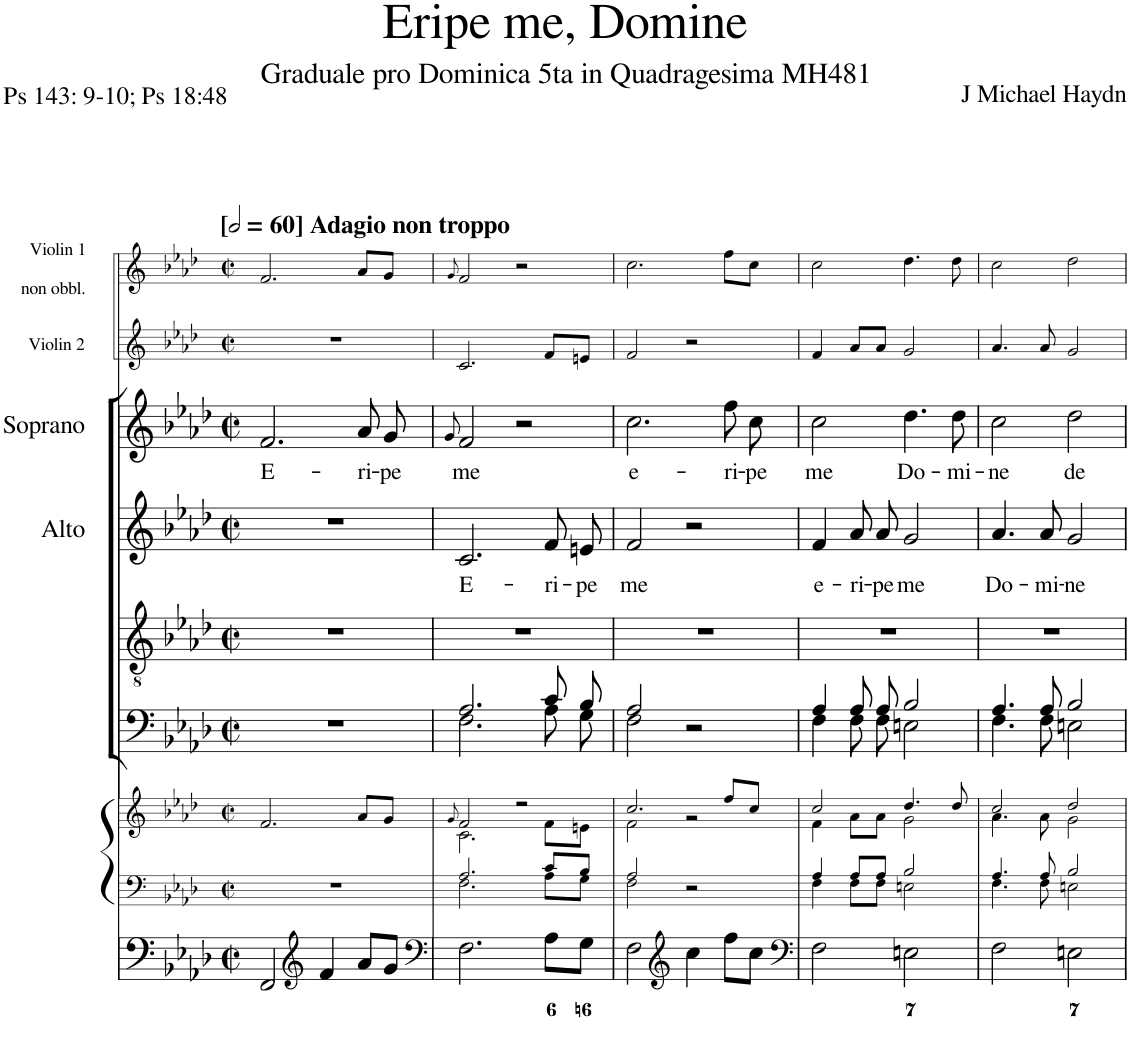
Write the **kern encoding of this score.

**kern	**kern	**kern	**kern	**kern	**kern	**text	**kern	**text	**kern	**kern
*part7	*part7	*part7	*part6	*part5	*part4	*part4	*part3	*part3	*part2	*part1
*staff9	*staff8	*staff7	*staff6	*staff5	*staff4	*staff4	*staff3	*staff3	*staff2	*staff1
*I"Organ	*	*	*I"Voice	*I"Tenor	*I"Alto	*	*I"Soprano	*	*I"Violin 2	*I"Violin 1  non obbl.
*	*	*	*	*	*	*	*	*	*I'Vln	*I'Vln
*	*stria5	*stria5	*	*	*	*	*	*	*stria5	*stria5
*clefF4	*clefF4	*clefG2	*clefF4	*clefGv2	*clefG2	*	*clefG2	*	*clefG2	*clefG2
*k[b-e-a-d-]	*k[b-e-a-d-]	*k[b-e-a-d-]	*k[b-e-a-d-]	*k[b-e-a-d-]	*k[b-e-a-d-]	*	*k[b-e-a-d-]	*	*k[b-e-a-d-]	*k[b-e-a-d-]
*M2/2	*M2/2	*M2/2	*M2/2	*M2/2	*M2/2	*	*M2/2	*	*M2/2	*M2/2
*met(c|)	*met(c|)	*met(c|)	*met(c|)	*met(c|)	*met(c|)	*	*met(c|)	*	*met(c|)	*met(c|)
*MM120	*MM120	*MM120	*MM120	*MM120	*MM120	*	*MM120	*	*MM120	*MM120
=1	=1	=1	=1	=1	=1	=1	=1	=1	=1	=1
!	!	!	!	!	!	!	!	!	!	!LO:TX:a:B:t=[
!	!	!	!	!	!	!	!	!	!	!LO:TX:a:B:t=] Adagio non troppo
!	!	!	!	!	!	!	!	!LO:LY:b	!	!
2FF/	1r	2.f/	1r	1r	1r	.	2.f/	E-	1r	2.f/
*clefG2	*	*	*	*	*	*	*	*	*	*
4f/	.	.	.	.	.	.	.	.	.	.
!	!	!	!	!	!	!	!	!LO:LY:b	!	!
8a-/L	.	8a-/L	.	.	.	.	8a-/L	-ri-	.	8a-/L
!	!	!	!	!	!	!	!	!LO:LY:b	!	!
8g/J	.	8g/J	.	.	.	.	8g/J	-pe	.	8g/J
=2	=2	=2	=2	=2	=2	=2	=2	=2	=2	=2
*clefF4	*	*	*	*	*	*	*	*	*	*
.	.	8qg/	.	.	.	.	8qg/	.	.	8qg/
*	*^	*^	*^	*	*	*	*	*	*	*
!	!	!	!	!	!	!	!	!	!LO:LY:b	!	!LO:LY:b	!	!
2.F\	2.A-/	2.F\	2f/	2.c\	2.A-/	2.F\	1r	2.c/	E-	2f/	me	2.c/	2f/
.	.	.	2r	.	.	.	.	.	.	2r	.	.	2r
!	!	!	!	!	!	!	!	!	!LO:LY:b	!	!	!	!
8A-\L	8c/L	8A-\L	.	8f\L	8c/L	8A-\L	.	8f/L	-ri-	.	.	8f/L	.
!	!	!	!	!	!	!	!	!	!LO:LY:b	!	!	!	!
8G\J	8B-/J	8G\J	.	8en\J	8B-/J	8G\J	.	8en/J	-pe	.	.	8en/J	.
=3	=3	=3	=3	=3	=3	=3	=3	=3	=3	=3	=3	=3	=3
!	!	!	!	!	!	!	!	!	!LO:LY:b	!	!LO:LY:b	!	!
2F\	2A-/	2F\	2.cc/	2f\	2A-/	2F\	1r	2f/	me	2.cc\	e-	2f/	2.cc\
*clefG2	*	*	*	*	*	*	*	*	*	*	*	*	*
4cc\	2r	2ryy	.	2r	2r	2ryy	.	2r	.	.	.	2r	.
!	!	!	!	!	!	!	!	!	!	!	!LO:LY:b	!	!
8ff\L	.	.	8ff/L	.	.	.	.	.	.	8ff\L	-ri-	.	8ff\L
!	!	!	!	!	!	!	!	!	!	!	!LO:LY:b	!	!
8cc\J	.	.	8cc/J	.	.	.	.	.	.	8cc\J	-pe	.	8cc\J
=4	=4	=4	=4	=4	=4	=4	=4	=4	=4	=4	=4	=4	=4
*clefF4	*	*	*	*	*	*	*	*	*	*	*	*	*
!	!	!	!	!	!	!	!	!	!LO:LY:b	!	!LO:LY:b	!	!
2F\	4A-/	4F\	2cc/	4f\	4A-/	4F\	1r	4f/	e-	2cc\	me	4f/	2cc\
!	!	!	!	!	!	!	!	!	!LO:LY:b	!	!	!	!
.	8A-/L	8F\L	.	8a-\L	8A-/L	8F\L	.	8a-/L	-ri-	.	.	8a-/L	.
!	!	!	!	!	!	!	!	!	!LO:LY:b	!	!	!	!
.	8A-/J	8F\J	.	8a-\J	8A-/J	8F\J	.	8a-/J	-pe	.	.	8a-/J	.
!	!	!	!	!	!	!	!	!	!LO:LY:b	!	!LO:LY:b	!	!
2En\	2B-/	2En\	4.dd-/	2g\	2B-/	2En\	.	2g/	me	4.dd-\	Do-	2g/	4.dd-\
!	!	!	!	!	!	!	!	!	!	!	!LO:LY:b	!	!
.	.	.	8dd-/	.	.	.	.	.	.	8dd-\	-mi-	.	8dd-\
=5	=5	=5	=5	=5	=5	=5	=5	=5	=5	=5	=5	=5	=5
!	!	!	!	!	!	!	!	!	!LO:LY:b	!	!LO:LY:b	!	!
2F\	4.A-/	4.F\	2cc/	4.a-\	4.A-/	4.F\	1r	4.a-/	Do-	2cc\	-ne	4.a-/	2cc\
!	!	!	!	!	!	!	!	!	!LO:LY:b	!	!	!	!
.	8A-/	8F\	.	8a-\	8A-/	8F\	.	8a-/	-mi-	.	.	8a-/	.
!	!	!	!	!	!	!	!	!	!LO:LY:b	!	!LO:LY:b	!	!
2En\	2B-/	2En\	2dd-/	2g\	2B-/	2En\	.	2g/	-ne	2dd-\	de	2g/	2dd-\
*	*v	*v	*	*	*v	*v	*	*	*	*	*	*	*
*	*	*v	*v	*	*	*	*	*	*	*	*
=	=	=	=	=	=	=	=	=	=	=
*-	*-	*-	*-	*-	*-	*-	*-	*-	*-	*-
